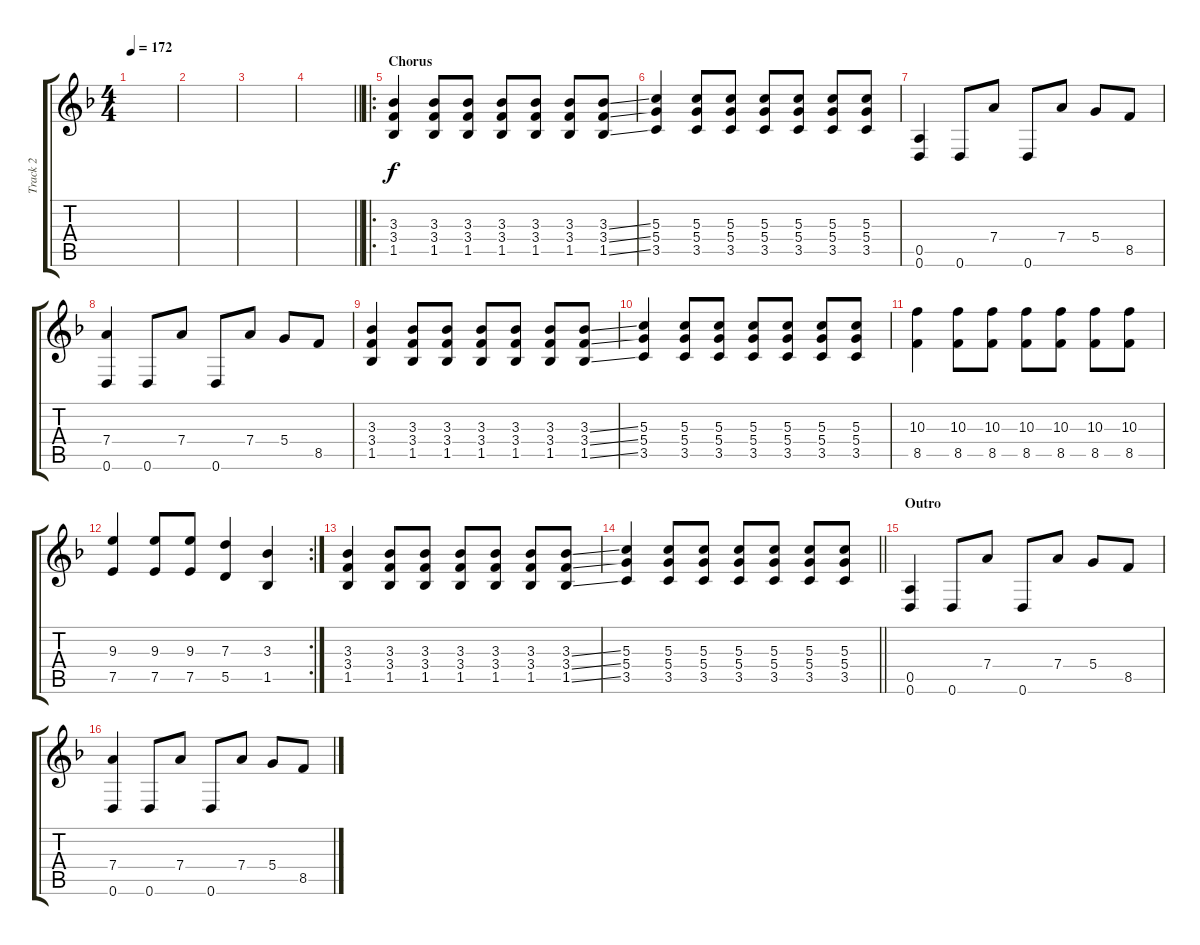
\track ("Track 2" "Track 2") {instrument distortionguitar}
\staff {score tabs}
\tuning (E4 B3 G3 D3 A2 D2) {hide}
\ts (4 4)
\tempo 172
\clef g2
\ks f
|
|
|
\barLineRight lightlight
|
\ro
\section ("" "Chorus")
(3.3 3.4 1.5).4 (3.3 3.4 1.5).8 (3.3 3.4 1.5).8 (3.3 3.4 1.5).8 (3.3 3.4 1.5).8 (3.3 3.4 1.5).8 (3.3{ss} 3.4{ss} 1.5{ss}).8 |
(5.3 5.4 3.5).4 (5.3 5.4 3.5).8 (5.3 5.4 3.5).8 (5.3 5.4 3.5).8 (5.3 5.4 3.5).8 (5.3 5.4 3.5).8 (5.3 5.4 3.5).8 |
(0.5 0.6).4 0.6.8 7.4.8 0.6.8 7.4.8 5.4.8 8.5.8 |
(7.4 0.6).4 0.6.8 7.4.8 0.6.8 7.4.8 5.4.8 8.5.8 |
(3.3 3.4 1.5).4 (3.3 3.4 1.5).8 (3.3 3.4 1.5).8 (3.3 3.4 1.5).8 (3.3 3.4 1.5).8 (3.3 3.4 1.5).8 (3.3{ss} 3.4{ss} 1.5{ss}).8 |
(5.3 5.4 3.5).4 (5.3 5.4 3.5).8 (5.3 5.4 3.5).8 (5.3 5.4 3.5).8 (5.3 5.4 3.5).8 (5.3 5.4 3.5).8 (5.3 5.4 3.5).8 |
(10.3 8.5).4 (10.3 8.5).8 (10.3 8.5).8 (10.3 8.5).8 (10.3 8.5).8 (10.3 8.5).8 (10.3 8.5).8 |
\rc 2
(9.3 7.5).4 (9.3 7.5).8 (9.3 7.5).8 (7.3 5.5).4 (3.3 1.5).4 |
(3.3 3.4 1.5).4 (3.3 3.4 1.5).8 (3.3 3.4 1.5).8 (3.3 3.4 1.5).8 (3.3 3.4 1.5).8 (3.3 3.4 1.5).8 (3.3{ss} 3.4{ss} 1.5{ss}).8 |
\barLineRight lightlight
(5.3 5.4 3.5).4 (5.3 5.4 3.5).8 (5.3 5.4 3.5).8 (5.3 5.4 3.5).8 (5.3 5.4 3.5).8 (5.3 5.4 3.5).8 (5.3 5.4 3.5).8 |
\section ("" "Outro")
(0.5 0.6).4 0.6.8 7.4.8 0.6.8 7.4.8 5.4.8 8.5.8 |
(7.4 0.6).4 0.6.8 7.4.8 0.6.8 7.4.8 5.4.8 8.5.8
